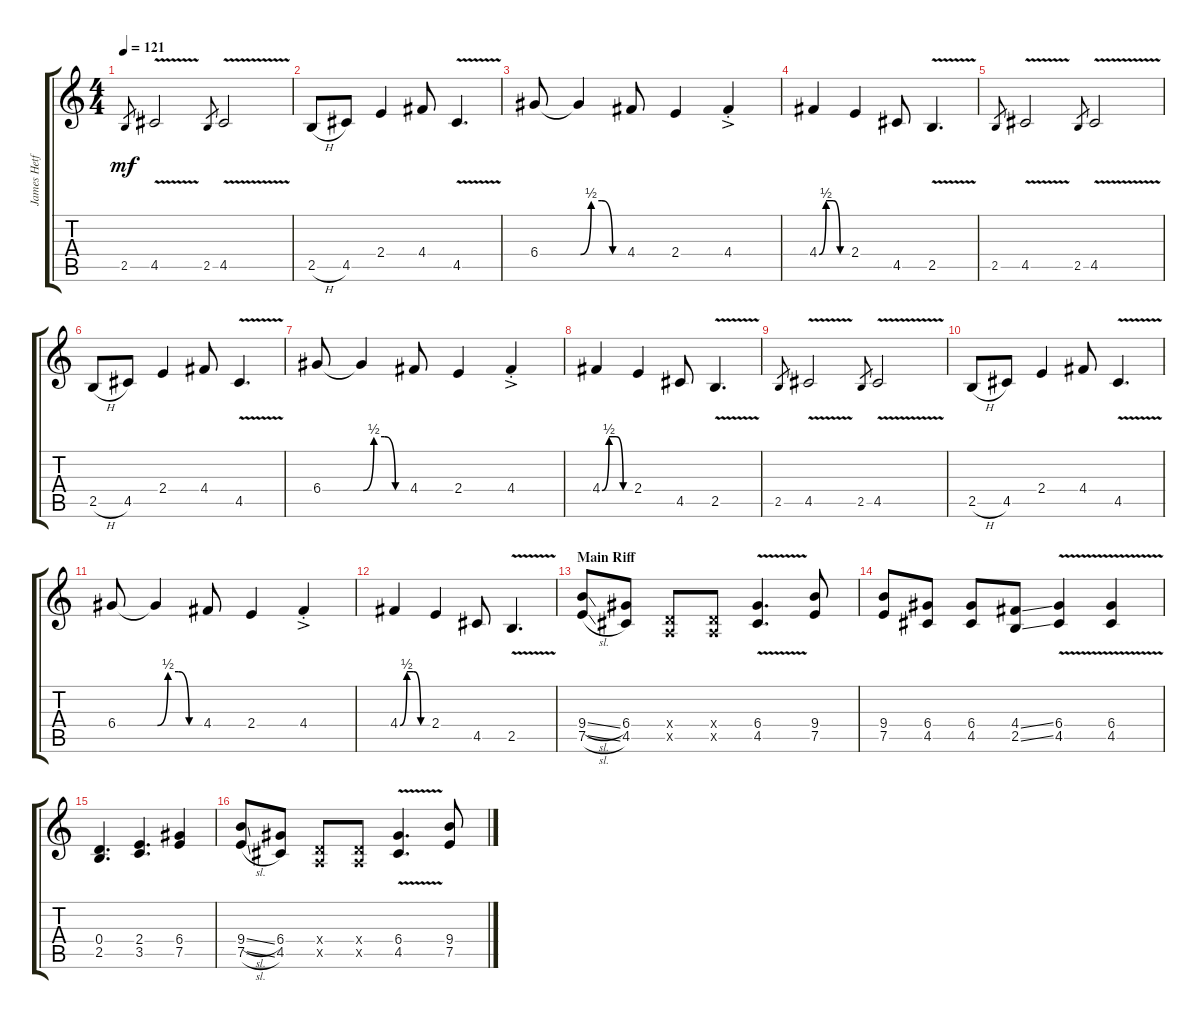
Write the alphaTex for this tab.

\track ("James Hetfield" "James Hetf") {instrument distortionguitar}
\staff {score tabs}
\tuning (E4 B3 G3 D3 A2 E2) {hide}
\ts (4 4)
\tempo 121
\clef g2
\ks c
2.5.8{gr dy mf} 4.5{v}.2 2.5.8{gr} 4.5{v}.2 |
2.5{h}.8 4.5.8 2.4.4 4.4.8 4.5{v}.4{d} |
6.4.8 6.4{be (custom 0 0 15 2 30 2 45 0 60 0) t}.4 4.4.8 2.4.4 4.4{ac st}.4 |
4.4{be (custom 0 0 15 2 30 2 45 0 60 0)}.4 2.4.4 4.5.8 2.5{v}.4{d} |
2.5.8{gr} 4.5{v}.2 2.5.8{gr} 4.5{v}.2 |
2.5{h}.8 4.5.8 2.4.4 4.4.8 4.5{v}.4{d} |
6.4.8 6.4{be (custom 0 0 15 2 30 2 45 0 60 0) t}.4 4.4.8 2.4.4 4.4{ac st}.4 |
4.4{be (custom 0 0 15 2 30 2 45 0 60 0)}.4 2.4.4 4.5.8 2.5{v}.4{d} |
2.5.8{gr} 4.5{v}.2 2.5.8{gr} 4.5{v}.2 |
2.5{h}.8 4.5.8 2.4.4 4.4.8 4.5{v}.4{d} |
6.4.8 6.4{be (custom 0 0 15 2 30 2 45 0 60 0) t}.4 4.4.8 2.4.4 4.4{ac st}.4 |
4.4{be (custom 0 0 15 2 30 2 45 0 60 0)}.4 2.4.4 4.5.8 2.5{v}.4{d} |
\section ("" "Main Riff")
(9.4{sl} 7.5{sl}).8 (6.4 4.5).8 (0.4{x} 0.5{x}).8 (0.4{x} 0.5{x}).8 (6.4{v} 4.5{v}).4{d} (9.4 7.5).8 |
(9.4 7.5).8 (6.4 4.5).8 (6.4 4.5).8 (4.4{ss} 2.5{ss}).8 (6.4{v} 4.5{v}).4 (6.4{v} 4.5{v}).4 |
(0.4 2.5).4{d} (2.4 3.5).4{d} (6.4 7.5).4 |
(9.4{sl} 7.5{sl}).8 (6.4 4.5).8 (0.4{x} 0.5{x}).8 (0.4{x} 0.5{x}).8 (6.4{v} 4.5{v}).4{d} (9.4 7.5).8
